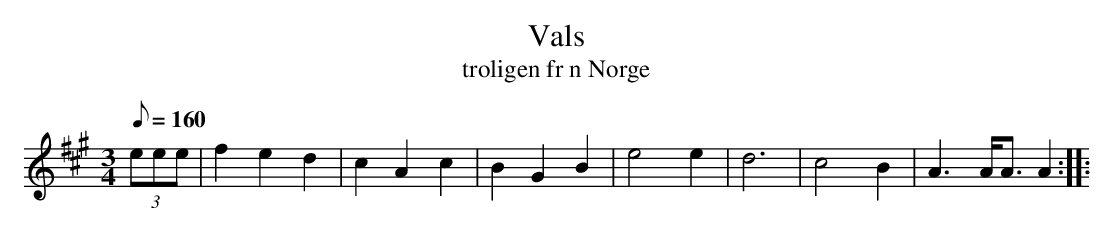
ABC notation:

X:1
T:Vals
T:troligen fr n Norge
M:3/4
L:1/8
K:A
Q:160
(3eee | f2 e2 d2 | c2 A2 c2 | B2 G2 B2 | e4 e2 | d6 | c4 B2 | A3 A<A A2 ::
